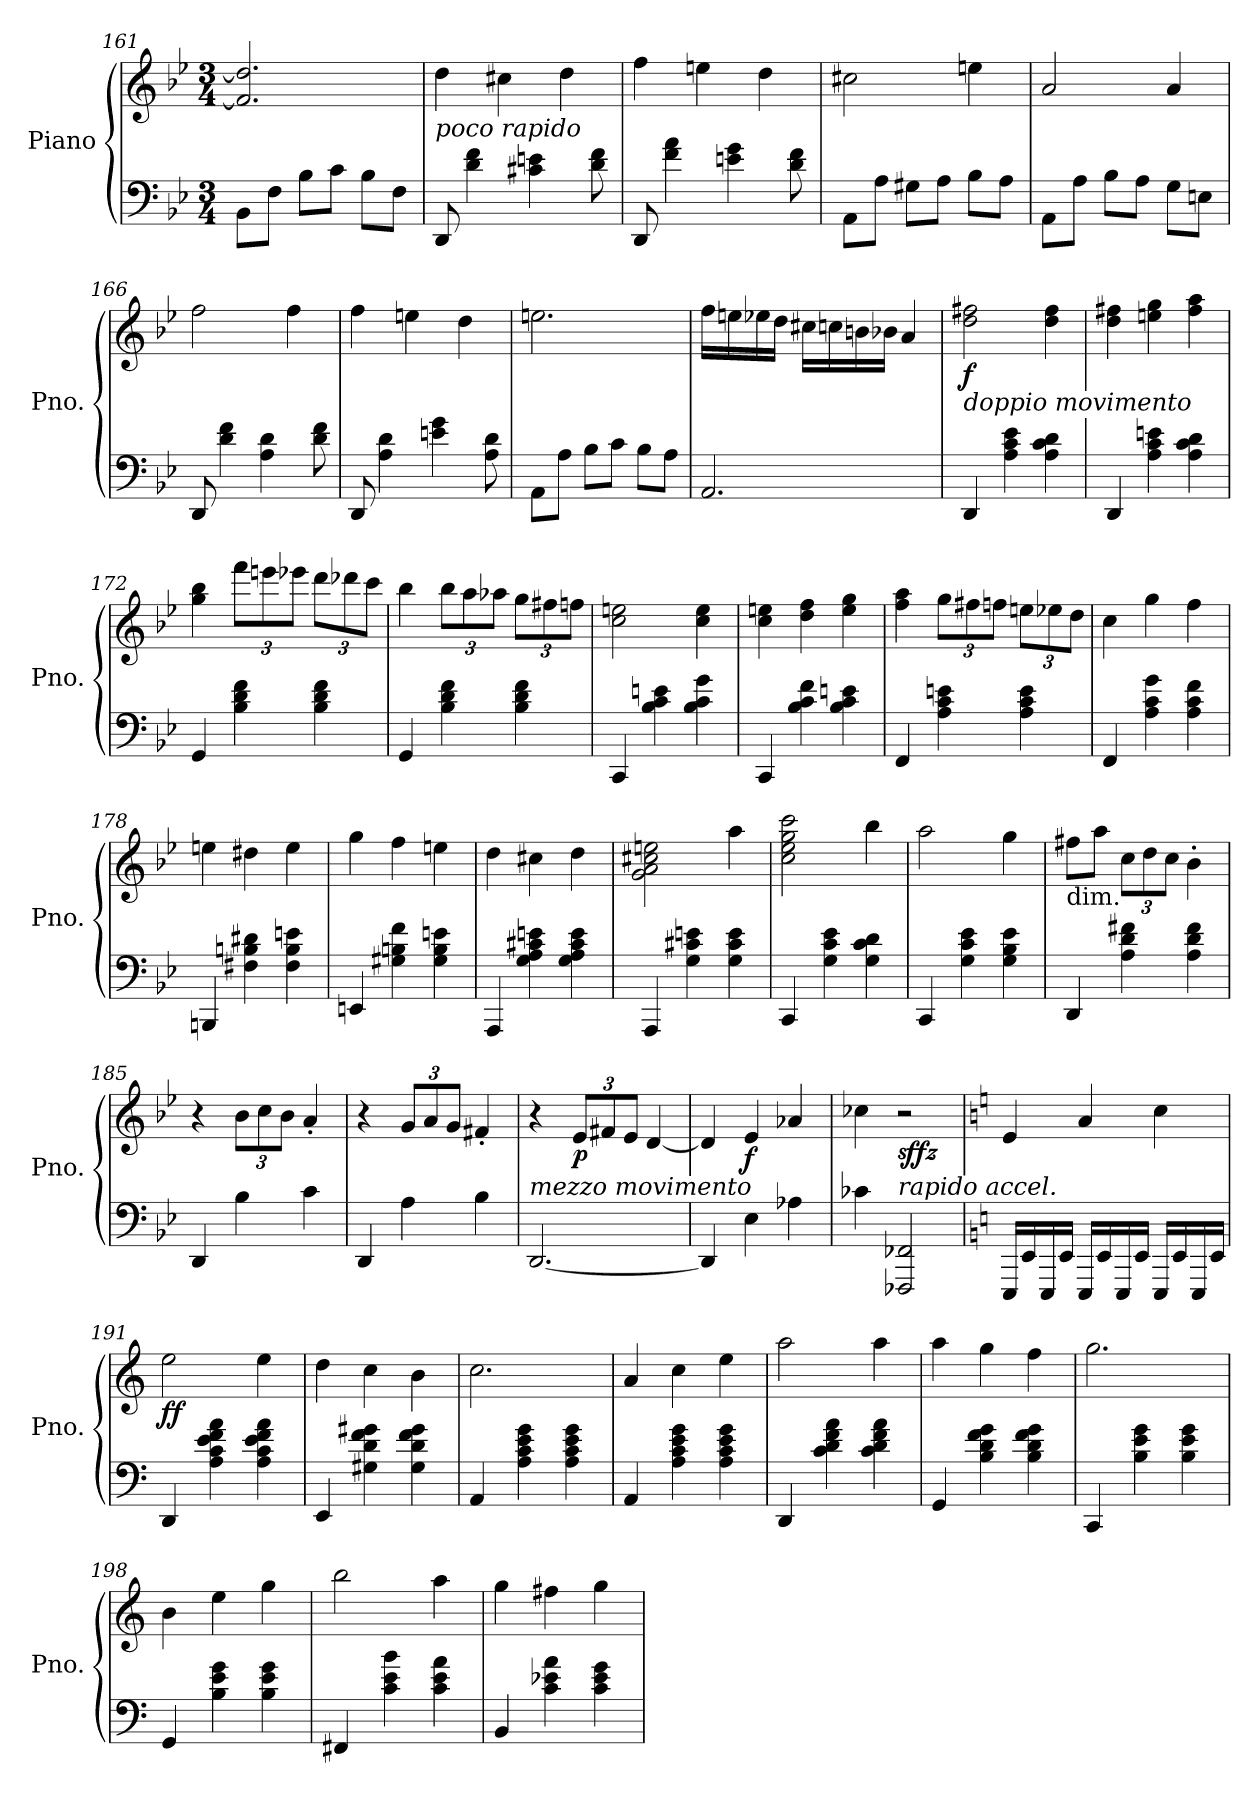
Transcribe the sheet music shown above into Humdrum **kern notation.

**kern	**kern	**dynam
*part1	*part1	*part1
*staff2	*staff1	*staff1/2
*I"Piano	*	*
*I'Pno.	*	*
*clefF4	*clefG2	*
*k[b-e-]	*k[b-e-]	*
*M3/4	*M3/4	*
=161	=161	=161
8BB-\L	2.f/] 2.dd/]	.
8F\J	.	.
8B-\L	.	.
8c\J	.	.
8B-\L	.	.
8F\J	.	.
=162	=162	=162
!LO:TX:a:i:t=poco rapido	!	!
8DD/	4dd\	.
4d\ 4f\	.	.
.	4cc#X\	.
4c#X\ 4en\	.	.
.	4dd\	.
8d\ 8f\	.	.
=163	=163	=163
8DD/	4ff\	.
4f\ 4a\	.	.
.	4een\	.
4en\ 4g\	.	.
.	4dd\	.
8d\ 8f\	.	.
=164	=164	=164
8AA\L	2cc#X\	.
8A\J	.	.
8G#X\L	.	.
8A\J	.	.
8B-\L	4een\	.
8A\J	.	.
=165	=165	=165
8AA\L	2a/	.
8A\J	.	.
8B-\L	.	.
8A\J	.	.
8G\L	4a/	.
8En\J	.	.
=166	=166	=166
8DD/	2ff\	.
4d\ 4f\	.	.
4A\ 4d\	.	.
.	4ff\	.
8d\ 8f\	.	.
=167	=167	=167
8DD/	4ff\	.
4A\ 4d\	.	.
.	4een\	.
4en\ 4g\	.	.
.	4dd\	.
8A\ 8d\	.	.
=168	=168	=168
8AA\L	2.een\	.
8A\J	.	.
8B-\L	.	.
8c\J	.	.
8B-\L	.	.
8A\J	.	.
=169	=169	=169
2.AA/	16ff\LL	.
.	16een\	.
.	16ee-X\	.
.	16dd\JJ	.
.	16cc#X\LL	.
.	16ccn\	.
.	16bn\	.
.	16b-X\JJ	.
.	4a/	.
=170	=170	=170
*	*MM150	*
!LO:TX:a:i:t=doppio movimento	!	!
!	!	!LO:DY:b
4DD/	2dd\ 2ff#X\	f
4A\ 4c\ 4e-\	.	.
4A\ 4c\ 4d\	4dd\ 4ff#\	.
=171	=171	=171
4DD/	4dd\ 4ff#X\	.
4A\ 4c\ 4en\	4een\ 4gg\	.
4A\ 4c\ 4d\	4ff#\ 4aa\	.
=172	=172	=172
4GG/	4gg\ 4bb-\	.
*	*Xbrackettup	*
4B-\ 4d\ 4f\	12fff\L	.
.	12eeen\	.
.	12eee-X\J	.
4B-\ 4d\ 4f\	12ddd\L	.
.	12ddd-X\	.
.	12ccc\J	.
=173	=173	=173
4GG/	4bb-\	.
4B-\ 4d\ 4f\	12bb-\L	.
.	12aa\	.
.	12aa-X\J	.
4B-\ 4d\ 4f\	12gg\L	.
.	12ff#X\	.
.	12ffn\J	.
=174	=174	=174
4CC/	2cc\ 2een\	.
4B-\ 4c\ 4en\	.	.
4B-\ 4c\ 4g\	4cc\ 4ee\	.
=175	=175	=175
4CC/	4cc\ 4een\	.
4B-\ 4c\ 4f\	4dd\ 4ff\	.
4B-\ 4c\ 4en\	4ee\ 4gg\	.
=176	=176	=176
4FF/	4ff\ 4aa\	.
4A\ 4c\ 4en\	12gg\L	.
.	12ff#X\	.
.	12ffn\J	.
4A\ 4c\ 4e\	12een\L	.
.	12ee-X\	.
.	12dd\J	.
=177	=177	=177
4FF/	4cc\	.
4A\ 4c\ 4g\	4gg\	.
4A\ 4c\ 4f\	4ff\	.
=178	=178	=178
4BBBn/	4een\	.
4F#X\ 4Bn\ 4d#X\	4dd#X\	.
4F#\ 4B\ 4en\	4ee\	.
=179	=179	=179
4EEn/	4gg\	.
4G#X\ 4Bn\ 4f\	4ff\	.
4G#\ 4B\ 4en\	4een\	.
=180	=180	=180
4AAA/	4dd\	.
4G\ 4A\ 4c#X\ 4en\	4cc#X\	.
4G\ 4A\ 4c#\ 4e\	4dd\	.
=181	=181	=181
4AAA/	2g\ 2a\ 2cc#X\ 2een\	.
4G\ 4c#X\ 4en\	.	.
4G\ 4c#\ 4e\	4aa\	.
=182	=182	=182
!	!	!LO:DY:b
4CC/	2cc\ 2ee-\ 2gg\ 2ccc\	other-dynamics
4G\ 4c\ 4e-\	.	.
4G\ 4c\ 4d\	4bb-\	.
=183	=183	=183
4CC/	2aa\	.
4G\ 4c\ 4e-\	.	.
4G\ 4B-\ 4e-\	4gg\	.
=184	=184	=184
!LO:TX:a:t=dim.	!	!
4DD/	8ff#X\L	.
.	8aa\J	.
4A\ 4d\ 4f#X\	12cc\L	.
.	12dd\	.
.	12cc\J	.
4A\ 4d\ 4f#\	4b-'\	.
=185	=185	=185
4DD/	4r	.
4B-\	12b-\L	.
.	12cc\	.
.	12b-\J	.
4c\	4a'/	.
=186	=186	=186
4DD/	4r	.
4A\	12g/L	.
.	12a/	.
.	12g/J	.
4B-\	4f#X'/	.
=187	=187	=187
*	*MM75	*
!LO:TX:a:i:t=mezzo movimento	!	!
[2.DD/	4r	.
!	!	!LO:DY:b
.	12e-/L	p
.	12f#X/	.
.	12e-/J	.
.	[4d/	.
=188	=188	=188
4DD/]	4d/]	.
!	!	!LO:DY:b
4E-\	4e-/	f
4A-X\	4a-X/	.
=189	=189	=189
4c-X\	4cc-X\	.
!LO:TX:a:i:t=rapido accel.	!	!
!	!	!LO:DY:b
2FFF-X/ 2FF-X/	2r	sffz
=190	=190	=190
*k[]	*k[]	*
16EEE/LL	4e/	.
16EE/	.	.
16EEE/	.	.
16EE/JJ	.	.
16EEE/LL	4a/	.
16EE/	.	.
16EEE/	.	.
16EE/JJ	.	.
16EEE/LL	4cc\	.
16EE/	.	.
16EEE/	.	.
16EE/JJ	.	.
=191	=191	=191
*	*MM160	*
!	!	!LO:DY:b
4DD/	2ee\	ff
4A\ 4c\ 4e\ 4f\ 4a\	.	.
4A\ 4c\ 4e\ 4f\ 4a\	4ee\	.
=192	=192	=192
4EE/	4dd\	.
4G#X\ 4d\ 4f\ 4g#X\	4cc\	.
4G#\ 4d\ 4f\ 4g#\	4b\	.
=193	=193	=193
4AA/	2.cc\	.
4A\ 4c\ 4e\ 4g\	.	.
4A\ 4c\ 4e\ 4g\	.	.
=194	=194	=194
4AA/	4a/	.
4A\ 4c\ 4e\ 4g\	4cc\	.
4A\ 4c\ 4e\ 4g\	4ee\	.
=195	=195	=195
4DD/	2aa\	.
4c\ 4d\ 4f\ 4a\	.	.
4c\ 4d\ 4f\ 4a\	4aa\	.
=196	=196	=196
4GG/	4aa\	.
4B\ 4d\ 4f\ 4g\	4gg\	.
4B\ 4d\ 4f\ 4g\	4ff\	.
=197	=197	=197
4CC/	2.gg\	.
4B\ 4e\ 4g\	.	.
4B\ 4e\ 4g\	.	.
=198	=198	=198
4GG/	4b\	.
4B\ 4e\ 4g\	4ee\	.
4B\ 4e\ 4g\	4gg\	.
=199	=199	=199
4FF#X/	2bb\	.
4c\ 4e\ 4b\	.	.
4c\ 4e\ 4a\	4aa\	.
=200	=200	=200
4BB/	4gg\	.
4c\ 4e-X\ 4a\	4ff#X\	.
4c\ 4e-\ 4g\	4gg\	.
=	=	=
*-	*-	*-
